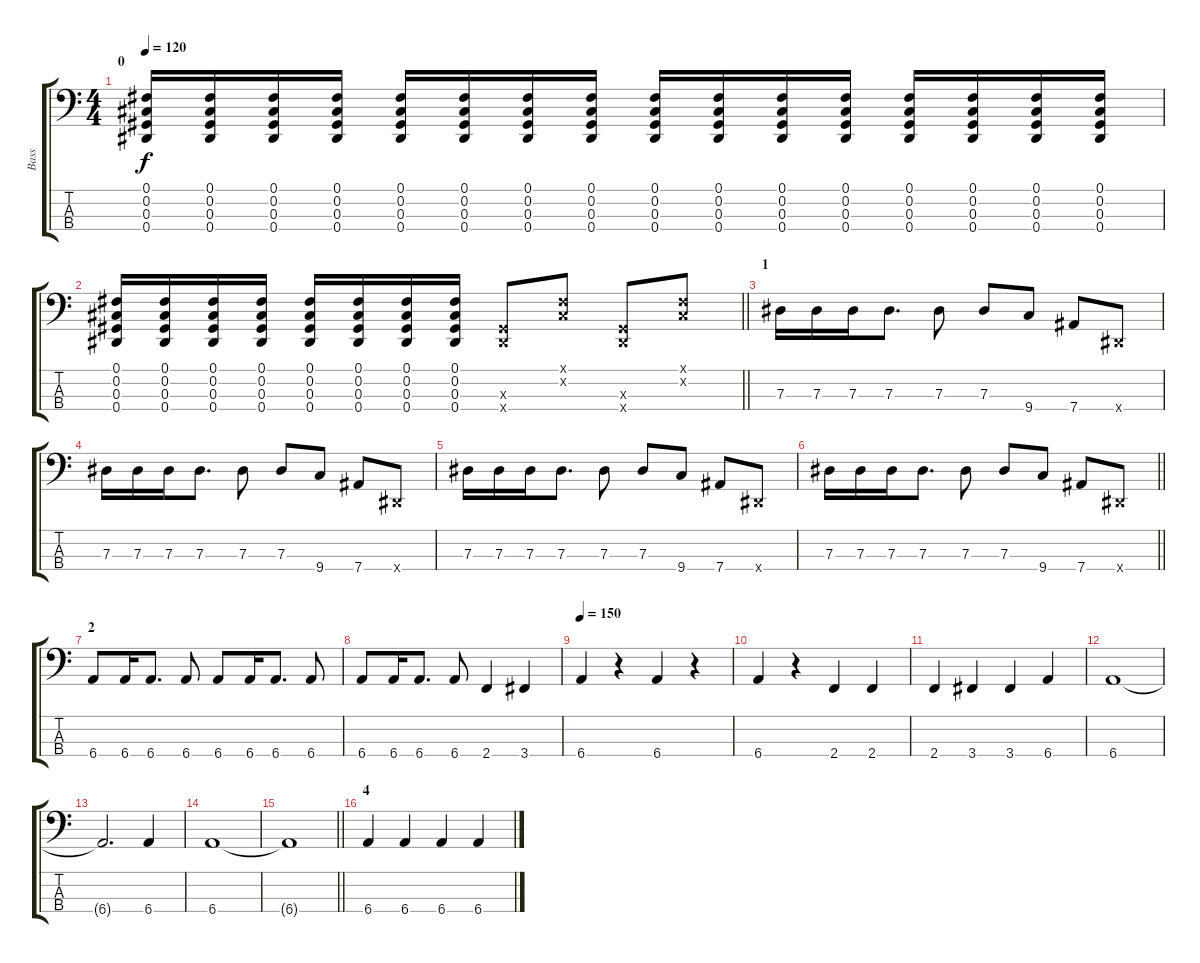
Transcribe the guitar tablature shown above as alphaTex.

\track ("Bass" "Bass") {instrument electricbasspick}
\staff {score tabs}
\tuning (Gb2 Db2 Ab1 Eb1) {hide}
\ts (4 4)
\section ("" "0")
\tempo 120
\tempo 160
\tempo 120
\clef f4
\ks c
(0.1 0.2 0.3 0.4).16{dy f instrument electricbasspick} (0.1 0.2 0.3 0.4).16 (0.1 0.2 0.3 0.4).16 (0.1 0.2 0.3 0.4).16 (0.1 0.2 0.3 0.4).16 (0.1 0.2 0.3 0.4).16 (0.1 0.2 0.3 0.4).16 (0.1 0.2 0.3 0.4).16 (0.1 0.2 0.3 0.4).16 (0.1 0.2 0.3 0.4).16 (0.1 0.2 0.3 0.4).16 (0.1 0.2 0.3 0.4).16 (0.1 0.2 0.3 0.4).16 (0.1 0.2 0.3 0.4).16 (0.1 0.2 0.3 0.4).16 (0.1 0.2 0.3 0.4).16 |
\barLineRight lightlight
(0.1 0.2 0.3 0.4).16 (0.1 0.2 0.3 0.4).16 (0.1 0.2 0.3 0.4).16 (0.1 0.2 0.3 0.4).16 (0.1 0.2 0.3 0.4).16 (0.1 0.2 0.3 0.4).16 (0.1 0.2 0.3 0.4).16 (0.1 0.2 0.3 0.4).16 (0.3{x} 0.4{x}).8 (0.1{x} 0.2{x}).8 (0.3{x} 0.4{x}).8 (0.1{x} 0.2{x}).8 |
\section ("" "1")
7.3.16 7.3.16 7.3.16 7.3.8{d} 7.3.8 7.3.8 9.4.8 7.4.8 0.4{x}.8 |
7.3.16 7.3.16 7.3.16 7.3.8{d} 7.3.8 7.3.8 9.4.8 7.4.8 0.4{x}.8 |
7.3.16 7.3.16 7.3.16 7.3.8{d} 7.3.8 7.3.8 9.4.8 7.4.8 0.4{x}.8 |
\barLineRight lightlight
7.3.16 7.3.16 7.3.16 7.3.8{d} 7.3.8 7.3.8 9.4.8 7.4.8 0.4{x}.8 |
\section ("" "2")
6.4.8 6.4.16 6.4.8{d} 6.4.8 6.4.8 6.4.16 6.4.8{d} 6.4.8 |
6.4.8 6.4.16 6.4.8{d} 6.4.8 2.4.4 3.4.4 |
\tempo 150
6.4.4 r.4 6.4.4 r.4 |
6.4.4 r.4 2.4.4 2.4.4 |
2.4.4 3.4.4 3.4.4 6.4.4 |
6.4.1 |
6.4{t}.2{d} 6.4.4 |
6.4.1 |
\barLineRight lightlight
6.4{t}.1 |
\section ("" "4")
6.4.4 6.4.4 6.4.4 6.4.4
